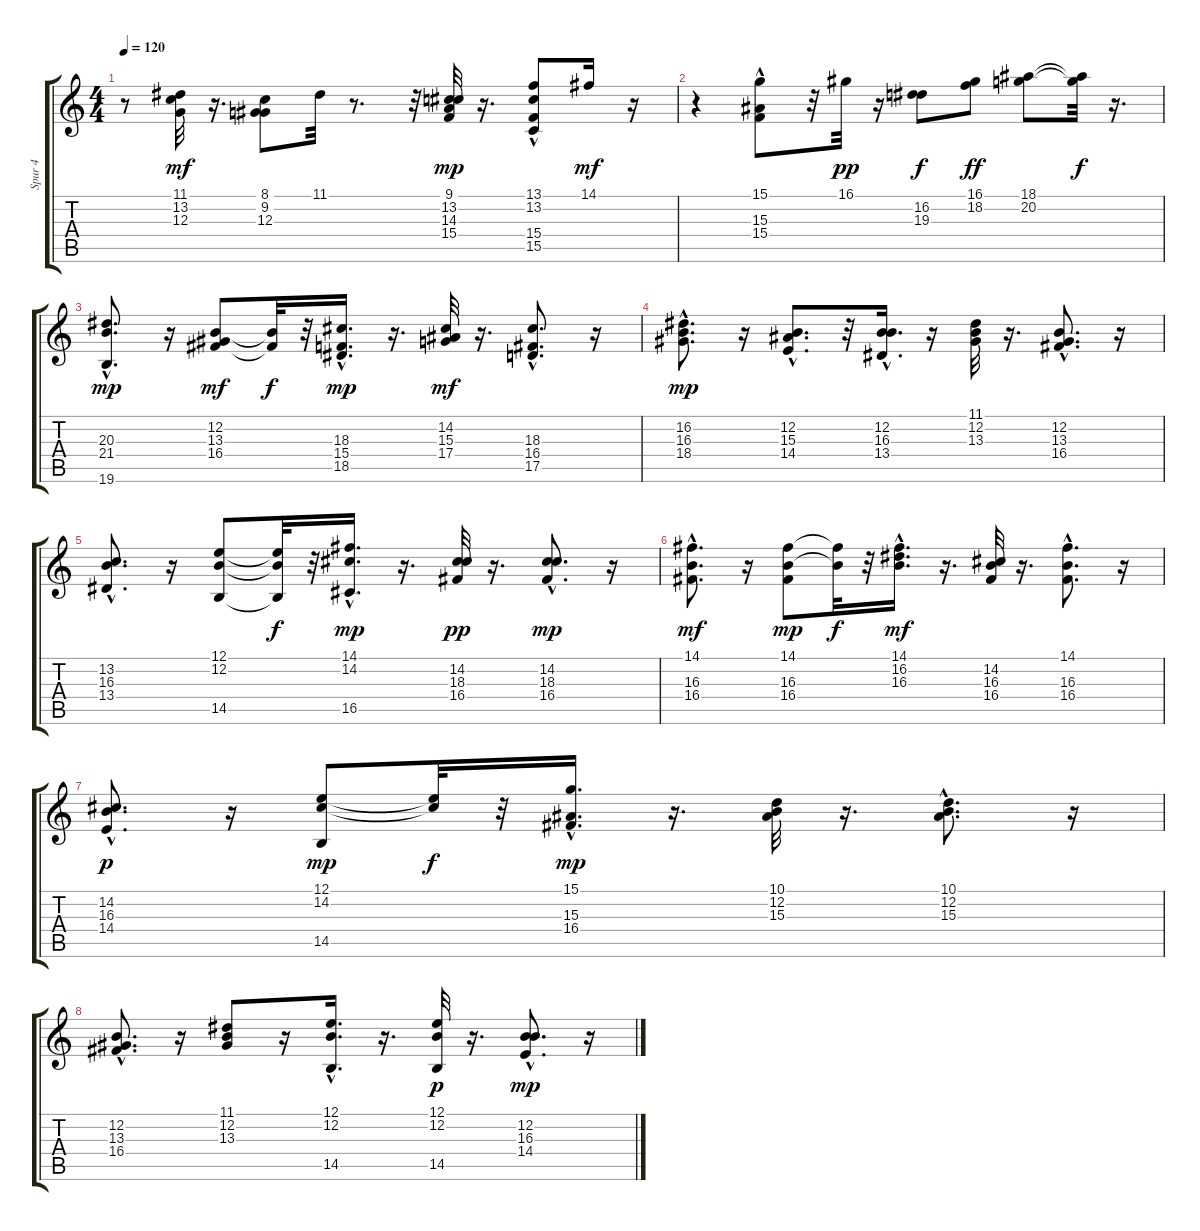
\track ("Spur 4" "Spur 4") {instrument percussiveorgan}
\staff {score tabs}
\tuning (E4 B3 G3 D3 A2 E2) {hide}
\ts (4 4)
\tempo 120
\clef g2
\ks c
r.8{dy mp} (11.1 13.2 12.3).32{dy mf} r.16{d} (8.1 9.2 12.3).8 11.1.32 r.8{d} r.32 (9.1 13.2 14.3 15.4).32{dy mp} r.16{d} (13.1 13.2{hac} 15.4{hac} 15.5{hac}).8 14.1.16{dy mf} r.16 |
r.4 (15.1 15.3{hac} 15.4{hac}).8 r.32 16.1.32{dy pp} r.16 (16.2 19.3).8{dy f} (16.1 18.2).8{dy ff} (18.1 20.2).8 (18.1{t} 20.2{t}).32{dy f} r.16{d} |
(20.3{hac} 21.4{hac} 19.6{hac}).8{d dy mp} r.16 (12.2 13.3 16.4).8{dy mf} (12.2{t} 16.4{t}).32{dy f} r.32 (18.3{hac} 15.4{hac} 18.5{hac}).16{d dy mp} r.16{d} (14.2 15.3 17.4).32{dy mf} r.16{d} (18.3{hac} 16.4{hac} 17.5).8{d} r.16 |
(16.2{hac} 16.3{hac} 18.4{hac}).8{d dy mp} r.16 (12.2{hac} 15.3 14.4{hac}).8{d} r.32 (12.2{hac} 16.3{hac} 13.4{hac}).16{d} r.16 (11.1 12.2 13.3).32 r.16{d} (12.2{hac} 13.3{hac} 16.4{hac}).8{d} r.16 |
(13.2{hac} 16.3{hac} 13.4{hac}).8{d} r.16 (12.1 12.2 14.5).8 (12.1{t} 12.2{t} 14.5{t}).32{dy f} r.32 (14.1{hac} 14.2{hac} 16.5{hac}).16{d dy mp} r.16{d} (14.2 18.3 16.4).32{dy pp} r.16{d} (14.2 18.3{hac} 16.4{hac}).8{d dy mp} r.16 |
(14.1{hac} 16.3{hac} 16.4{hac}).8{d dy mf} r.16 (14.1 16.3 16.4).8{dy mp} (14.1{t} 16.3{t}).32{dy f} r.32 (14.1{hac} 16.2{hac} 16.3{hac}).16{d dy mf} r.16{d} (14.2 16.3 16.4).32 r.16{d} (14.1{hac} 16.3{hac} 16.4{hac}).8{d} r.16 |
(14.2{hac} 16.3{hac} 14.4{hac}).8{d dy p} r.16 (12.1 14.2 14.5).8{dy mp} (12.1{t} 14.2{t}).32{dy f} r.32 (15.1{hac} 15.3{hac} 16.4{hac}).16{d dy mp} r.16{d} (10.1 12.2 15.3).32 r.16{d} (10.1{hac} 12.2{hac} 15.3{hac}).8{d} r.16 |
(12.2{hac} 13.3{hac} 16.4{hac}).8{d} r.16 (11.1 12.2 13.3).8 r.16 (12.1{hac} 12.2{hac} 14.5{hac}).16{d} r.16{d} (12.1 12.2 14.5).32{dy p} r.16{d} (12.2{hac} 16.3{hac} 14.4{hac}).8{d dy mp} r.16
